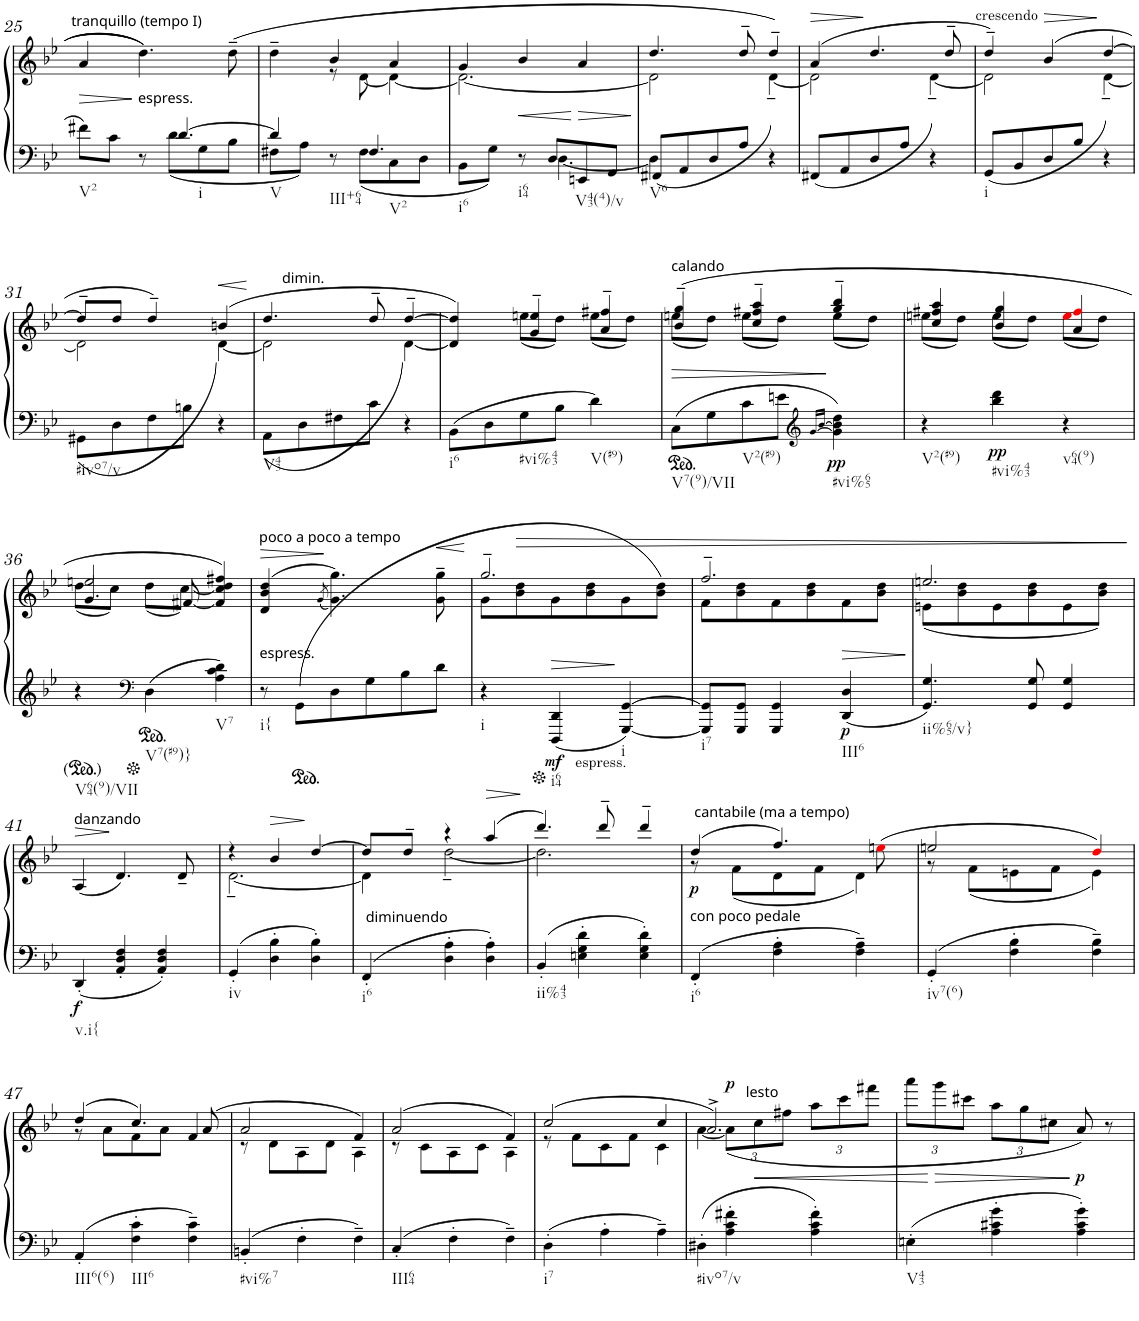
**kern	**kern	**dynam
*part1	*part1	*part1
*staff2	*staff1	*staff1/2
*I"Klavier	*	*
*I'Klav.	*	*
!!LO:PB:g=z
*clefF4	*clefG2	*
*k[b-e-]	*k[b-e-]	*
*B-:	*B-:	*
*M3/4	*M3/4	*
=25	=25	=25
*^	*	*
!	!	!LO:TX:a:t=tranquillo (tempo I)	!
!LO:TX:b:t=V2	!	!	!
!	!	!	!LO:HP:b
8f#X\L	4ryy	4a/	>
8c\J	.	.	.
!	!	!LO:TX:b:t=espress.	!
8r	8ryy	4.dd\	.
!LO:TX:b:t=i	!	!	!
[4.d/	8d\L	.	.
.	8G\	.	.
.	8B-\J	(8dd~\	.
=26	=26	=26	=26
*	*	*^	*
!LO:TX:b:t=V	!	!	!	!
4d/]	8F#X\L	4dd~\	4ryy	.
.	8A\J	.	.	.
!LO:TX:b:t=III+64	!	!	!	!
8r	8ryy	4b-/	8r	.
!LO:TX:b:t=V2	!	!	!	!
4.F#/	8F#\L	.	[<8d\	.
.	8C\	4a/	4d\_	.
.	8D\J	.	.	.
=27	=27	=27	=27	=27
!LO:TX:b:t=i6	!	!	!	!
8BB-\L	4ryy	4g/	2.d\_	.
8G\J	.	.	.	.
!LO:TX:b:t=i64	!	!	!	!
!	!	!	!	!LO:HP:b
8r	8ryy	4b-/	.	<
8D/L	[4.D\	.	.	.
!LO:TX:b:t=V43(4)/v	!	!	!	!
!	!	!	!	!LO:HP:n=1:b
8EEn/	.	4a/	.	] >
8GG/J	.	.	.	.
*v	*v	*	*	*
*	*v	*v	*
.	.	[
=28	=28	=28
*^	*^	*
!LO:TX:b:t=V6	!	!	!	!
(<8FF#X/L	4D\]	4.dd/	2d\]	.
8AA/	.	.	.	.
8D/	2ryy	.	.	.
8A/J	.	8dd~/	.	.
4r	.	4dd~/)	([4d~\	.
*v	*v	*	*	*
=29	=29	=29	=29
!	!	!	!LO:HP:b
(8FF#X/L	4a/	2d\]	>
8AA/	.	.	.
8D/	4.dd/	.	]
8A/J	.	.	.
4r	.	([4d~\	.
.	8dd~/	.	.
=30	=30	=30	=30
!	!LO:TX:a:t=crescendo	!	!
!LO:TX:b:t=i	!	!	!
(8GG/L	4dd~/)	2d\]	.
8BB-/	.	.	.
!	!	!	!LO:HP:b
8D/	(4b-/	.	>
8B-/J	.	.	.
4r	[>4dd/	[4d~\)	]
!!LO:LB:g=z	!!
=31	=31	=31	=31
!LO:TX:b:t=#ivo7/v	!	!	!
(<8GG#X\L	8dd~/L]	2d\]	.
8D\	8dd/J	.	.
8F\	4dd~/)	.	.
8Bn\J	.	.	.
!	!	!	!LO:HP:b
4r	(4bn/	[4d\)	<
*	*v	*v	*
.	.	]
=32	=32	=32
*	*^	*
!	!LO:TX:a:t=dimin.	!	!
!LO:TX:b:t=V43	!	!	!
(<8AA\L	4.dd/	2d\]	.
8D\	.	.	.
8F#X\	.	.	.
8c\J	8dd~/	.	.
4r	[>4dd~/	[4d\)	.
=33	=33	=33	=33
!LO:TX:b:t=i6	!	!	!
8BB-\L	4d/] 4dd/])	4ryy	.
8D\	.	.	.
!LO:TX:b:t=#vi%43	!	!	!
8G\	4g/~ 4een/~	(8ee\L	.
8B-\J	.	8dd\J)	.
!LO:TX:b:t=V(#9)	!	!	!
4d\	4a/~ 4ff#X/~	(8ee\L	.
.	.	8dd\J)	.
=34	=34	=34	=34
!	!LO:TX:a:t=calando	!	!
!LO:TX:b:t=V7(9)/VII	!	!	!
!	!	!	!LO:HP:b=2
8C\L	(4b-/~ 4gg/~	8een\L	>
8G\	.	8dd\J)	.
!LO:TX:b:t=V2(#9)	!	!	!
8c\	4cc/~ 4ff#X/~ 4aa/~	(8ee\L	.
8en\J	.	8dd\J)	.
*clefG2	*	*	*
[16qg/LL	.	.	.
[16qb-/JJ	.	.	.
!LO:TX:b:t=#vi%65	!	!	!
!	!	!	!LO:DY:n=1:b=2
4g\] 4b-\] 4dd\	4gg/~ 4bb-/~	(8ee\L	[ pp
.	.	8dd\J)	.
=35	=35	=35	=35
!LO:TX:b:t=V2(#9)	!	!	!
4r	4cc/ 4ff#X/ 4aa/	(8een\L	.
.	.	8dd\J)	.
!LO:TX:b:t=#vi%43	!	!	!
!	!	!	!LO:DY:b=2
4bb-\ 4ddd\	4b-/ 4gg/	(8ee\L	pp
.	.	8dd\J)	.
!LO:TX:b:t=v64(9)	!	!	!
4r	4a/ 4ff#i/	(8eei\L	.
.	.	8dd\J)	.
!!LO:LB:g=z
=36	=36	=36	=36
*	*	*^	*
!LO:TX:b:t=V64(9)/VII	!	!	!	!
4r	2een/	(8dd\L	4.g/	.
.	.	8cc\J)	.	.
*clefF4	*	*	*	*
!LO:TX:b:t=V7(#9)}	!	!	!	!
4D\	.	(8dd\L	.	.
.	.	[<8cc\J)	[<8f#X/	.
!LO:TX:b:t=V7	!	!	!	!
4A\ 4c\ 4d\	4f#/] 4cc/] 4dd/ 4ff#X/)	4ryy	4ryy	.
=37	=37	=37	=37	=37
!	!LO:TX:a:t=poco a poco a tempo	!	!	!
!LO:TX:a:t=espress.	!	!	!	!
!LO:TX:b:t=i{	!	!	!	!
!	!	!	!	!LO:HP:b
*	*v	*v	*v	*
8r	(4d/ 4b-/ 4dd/	>
(8GG\L	.	.
.	(8qg/	.
8D\	4.g\ 4.gg\))	]
8G\	.	.
8B-\	.	.
!	!	!LO:HP:b
8d\J	8g\~ 8gg\~	<
.	.	]
=38	=38	=38
*	*^	*
!LO:TX:b:t=i	!	!	!
4r	2.gg~/	8g\L	.
!	!	!	!LO:HP:b
.	.	8b-\ 8dd\	>
!LO:TX:b:t=espress.	!	!	!
!LO:TX:b:t=i64	!	!	!
!	!	!	!LO:DY:b=2
4DDD/ 4DD/	.	8g\	mf
.	.	8b-\ 8dd\	.
!LO:TX:b:t=i	!	!	!
[4GGG/ [4GG/	.	8g\	.
.	.	8b-\ 8dd\J)	.
=39	=39	=39	=39
!LO:TX:b:t=i7	!	!	!
8GGG/] 8GG/]L	2.ff~/	8f\L	.
8GGG/ 8GG/J	.	8b-\ 8dd\	.
4GGG/ 4GG/	.	8f\	.
.	.	8b-\ 8dd\	.
!LO:TX:b:t=III6	!	!	!
!	!	!	!LO:DY:b=2
4DD/ 4D/	.	8f\	p
.	.	8b-\ 8dd\J	.
=40	=40	=40	=40
!LO:TX:b:t=ii%65/v}	!	!	!
4.GG/ 4.G/	2.een/	(8en\L	.
.	.	8b-\ 8dd\	.
.	.	8e\	.
8GG/ 8G/	.	8b-\ 8dd\	.
4GG/ 4G/	.	8e\	.
.	.	8b-\ 8dd\J)	.
*	*v	*v	*
.	.	[
!!LO:LB:g=z
=41	=41	=41
!	!LO:TX:a:t=danzando	!
!LO:TX:b:t=v.i{	!	!
!	!	!LO:HP:b
!	!	!LO:DY:n=1:b=2
4DD'/	(4A/	> f
4AA/' 4D/' 4F/'	4.d/)	]
4AA/' 4D/' 4F/'	.	.
.	8d~/	.
=42	=42	=42
*	*^	*
!LO:TX:b:t=iv	!	!	!
4GG'/	4r	[<2.d~\	.
!	!	!	!LO:HP:b
4D\' 4B-\'	4b-/	.	>
4D\' 4B-\'	[>4dd/	.	]
=43	=43	=43	=43
!LO:TX:a:t=diminuendo	!	!	!
!LO:TX:b:t=i6	!	!	!
4FF'/	8dd/L]	4d\]	.
.	8dd~/J	.	.
4D\' 4A\'	4r	[<2dd~\	.
!	!	!	!LO:HP:b
4D\' 4A\'	(4aa/	.	>
*	*v	*v	*
.	.	]
=44	=44	=44
*	*^	*
!LO:TX:b:t=ii%43	!	!	!
4BB-'/	4.ddd/)	2.dd\]	.
4En\' 4G\' 4d\'	.	.	.
.	8ddd~/	.	.
4E\' 4G\' 4d\'	4ddd~/	.	.
=45	=45	=45	=45
!	!LO:TX:a:t=cantabile (ma a tempo)	!	!
!LO:TX:a:t=con poco pedale	!	!	!
!LO:TX:b:t=i6	!	!	!
!	!	!	!LO:DY:b
4FF'/	(4dd/	8r	p
.	.	(<8f\L	.
4F\' 4A\'	4.ff/)	8d\	.
.	.	8f\J	.
4F\~ 4A\~	.	4d\)	.
.	(>8eeni\	.	.
=46	=46	=46	=46
!LO:TX:b:t=iv7(6)	!	!	!
4GG'/	2een/	8r	.
.	.	(<8f\L	.
4F\' 4B-\'	.	8en\	.
.	.	8f\J	.
4F\~ 4B-\~	4ddi/)	4e\)	.
!!LO:LB:g=z	!!
=47	=47	=47	=47
!LO:TX:b:t=III6(6)	!	!	!
4AA'/	(4dd/	8r	.
.	.	8a\L	.
!LO:TX:b:t=III6	!	!	!
4F\' 4c\'	4.cc/)	8f\	.
.	.	8a\J	.
4F\~ 4c\~	.	4f/	.
.	(8a/	.	.
=48	=48	=48	=48
!LO:TX:b:t=#vi%7	!	!	!
4BBn'/	2a/	8r	.
.	.	8d\L	.
4F'\	.	8A\	.
.	.	8d\J	.
4F~\	4f/)	4A\	.
=49	=49	=49	=49
!LO:TX:b:t=III64	!	!	!
4C'/	(2a/	8r	.
.	.	8c\L	.
4F'\	.	8A\	.
.	.	8c\J	.
4F~\	4f/)	4A\	.
=50	=50	=50	=50
!LO:TX:b:t=i7	!	!	!
4D'\	(2cc/	8r	.
.	.	8f\L	.
4A'\	.	8c\	.
.	.	8f\J	.
4A~\	4cc/	4c\	.
=51	=51	=51	=51
!LO:TX:b:t=#ivo7/v	!	!	!
4D#X'\	2.a^/)	[<4a\	.
*	*	*Xbrackettup	*
!	!	!	!LO:DY:a
4A\' 4c\' 4f#X\'	.	(12a\L]	p
!	!	!LO:TX:a:t=lesto	!
!	!	!	!LO:HP:b
.	.	12cc\	<
.	.	12ff#X\J	.
4A\' 4c\' 4f#\'	.	12aa\L	.
.	.	12ccc\	.
.	.	12fff#X\J	.
=52	=52	=52	=52
!LO:TX:b:t=V43	!	!	!
*	*v	*v	*
4En'\	12aaa\L	.
.	12ggg\	]
.	12ccc#X\J	.
4A\' 4c#X\' 4g\'	12aa\L	.
.	12gg\	.
.	12cc#X\J	.
!	!	!LO:DY:n=1:b
4A\' 4c#\' 4g\'	8a/)	[ p
.	8r	.
=	=	=
*-	*-	*-
